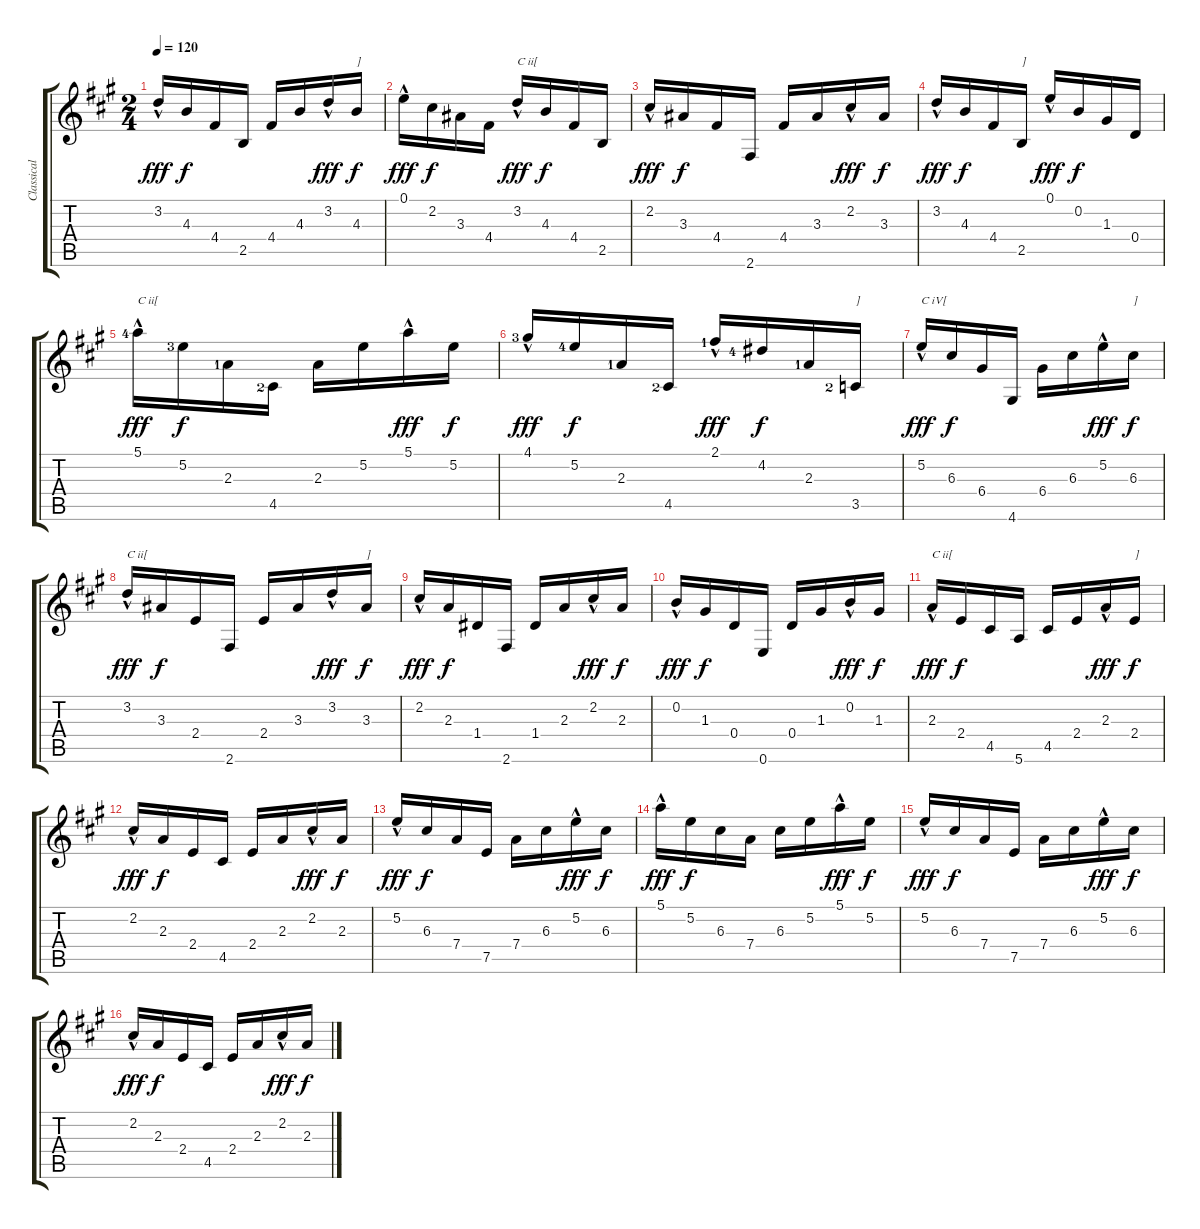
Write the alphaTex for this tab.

\track ("Classical guitar" "Classical ") {instrument acousticguitarnylon}
\staff {score tabs}
\tuning (E4 B3 G3 D3 A2 E2) {hide}
\ts (2 4)
\tempo 120
\clef g2
\ks a
3.2{hac}.16{dy fff} 4.3.16{dy f} 4.4.16 2.5.16 4.4.16 4.3.16 3.2{hac}.16{dy fff} 4.3.16{txt "]" dy f} |
0.1{hac}.16{dy fff} 2.2.16{dy f} 3.3.16 4.4.16 3.2{hac}.16{txt "C ii[" dy fff} 4.3.16{dy f} 4.4.16 2.5.16 |
2.2{hac}.16{dy fff} 3.3.16{dy f} 4.4.16 2.6.16 4.4.16 3.3.16 2.2{hac}.16{dy fff} 3.3.16{dy f} |
3.2{hac}.16{dy fff} 4.3.16{dy f} 4.4.16 2.5.16{txt "]"} 0.1{hac}.16{dy fff} 0.2.16{dy f} 1.3.16 0.4.16 |
5.1{hac lf 5}.16{txt "C ii[" dy fff} 5.2{lf 4}.16{dy f} 2.3{lf 2}.16 4.5{lf 3}.16 2.3.16 5.2.16 5.1{hac}.16{dy fff} 5.2.16{dy f} |
4.1{hac lf 4}.16{dy fff} 5.2{lf 5}.16{dy f} 2.3{lf 2}.16 4.5{lf 3}.16 2.1{hac lf 2}.16{dy fff} 4.2{lf 5}.16{dy f} 2.3{lf 2}.16 3.5{lf 3}.16{txt "]"} |
5.2{hac}.16{txt "C iV[" dy fff} 6.3.16{dy f} 6.4.16 4.6.16 6.4.16 6.3.16 5.2{hac}.16{dy fff} 6.3.16{txt "]" dy f} |
3.2{hac}.16{txt "C ii[" dy fff} 3.3.16{dy f} 2.4.16 2.6.16 2.4.16 3.3.16 3.2{hac}.16{dy fff} 3.3.16{txt "]" dy f} |
2.2{hac}.16{dy fff} 2.3.16{dy f} 1.4.16 2.6.16 1.4.16 2.3.16 2.2{hac}.16{dy fff} 2.3.16{dy f} |
0.2{hac}.16{dy fff} 1.3.16{dy f} 0.4.16 0.6.16 0.4.16 1.3.16 0.2{hac}.16{dy fff} 1.3.16{dy f} |
2.3{hac}.16{txt "C ii[" dy fff} 2.4.16{dy f} 4.5.16 5.6.16 4.5.16 2.4.16 2.3{hac}.16{dy fff} 2.4.16{txt "]" dy f} |
2.2{hac}.16{dy fff} 2.3.16{dy f} 2.4.16 4.5.16 2.4.16 2.3.16 2.2{hac}.16{dy fff} 2.3.16{dy f} |
5.2{hac}.16{dy fff} 6.3.16{dy f} 7.4.16 7.5.16 7.4.16 6.3.16 5.2{hac}.16{dy fff} 6.3.16{dy f} |
5.1{hac}.16{dy fff} 5.2.16{dy f} 6.3.16 7.4.16 6.3.16 5.2.16 5.1{hac}.16{dy fff} 5.2.16{dy f} |
5.2{hac}.16{dy fff} 6.3.16{dy f} 7.4.16 7.5.16 7.4.16 6.3.16 5.2{hac}.16{dy fff} 6.3.16{dy f} |
2.2{hac}.16{dy fff} 2.3.16{dy f} 2.4.16 4.5.16 2.4.16 2.3.16 2.2{hac}.16{dy fff} 2.3.16{dy f}
